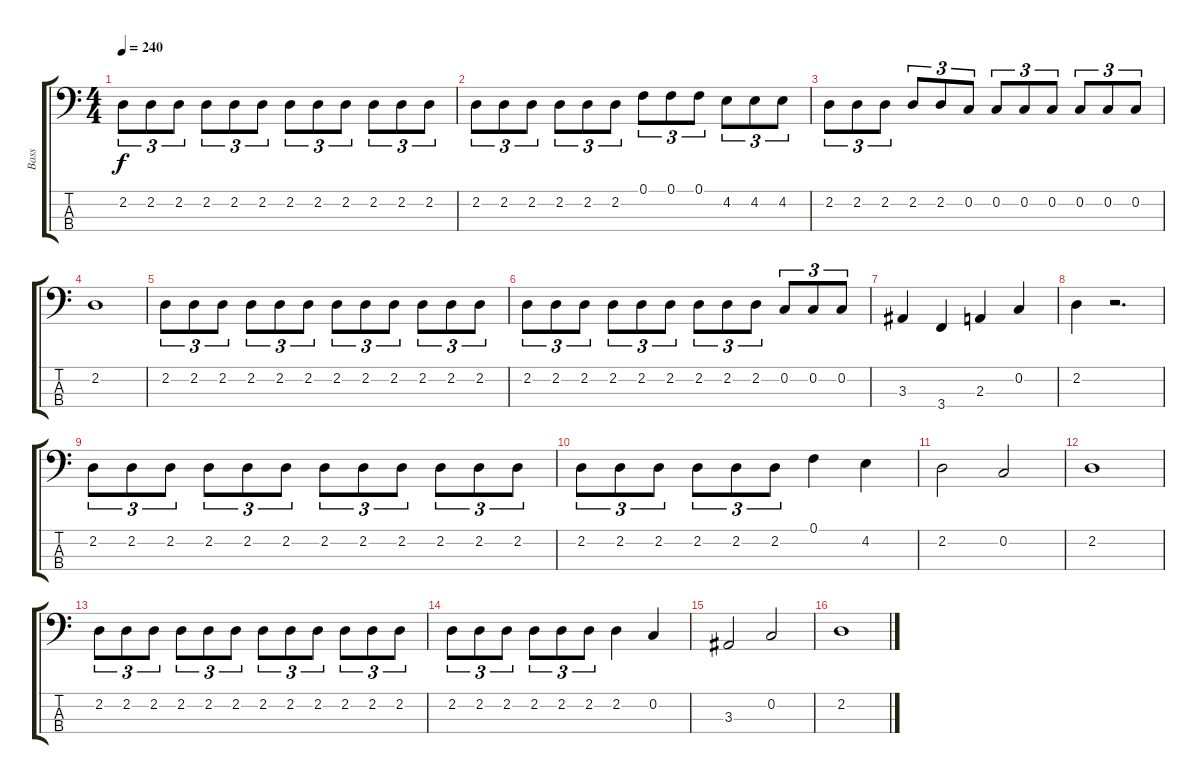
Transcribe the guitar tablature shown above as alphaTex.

\track ("Bass" "Bass") {instrument electricbasspick}
\staff {score tabs}
\tuning (F2 C2 G1 D1) {hide}
\ts (4 4)
\tempo 240
\clef f4
\ks c
2.2.8{tu (3 2) dy f instrument electricbasspick} 2.2.8{tu (3 2)} 2.2.8{tu (3 2)} 2.2.8{tu (3 2)} 2.2.8{tu (3 2)} 2.2.8{tu (3 2)} 2.2.8{tu (3 2)} 2.2.8{tu (3 2)} 2.2.8{tu (3 2)} 2.2.8{tu (3 2)} 2.2.8{tu (3 2)} 2.2.8{tu (3 2)} |
2.2.8{tu (3 2)} 2.2.8{tu (3 2)} 2.2.8{tu (3 2)} 2.2.8{tu (3 2)} 2.2.8{tu (3 2)} 2.2.8{tu (3 2)} 0.1.8{tu (3 2)} 0.1.8{tu (3 2)} 0.1.8{tu (3 2)} 4.2.8{tu (3 2)} 4.2.8{tu (3 2)} 4.2.8{tu (3 2)} |
2.2.8{tu (3 2)} 2.2.8{tu (3 2)} 2.2.8{tu (3 2)} 2.2.8{tu (3 2)} 2.2.8{tu (3 2)} 0.2.8{tu (3 2)} 0.2.8{tu (3 2)} 0.2.8{tu (3 2)} 0.2.8{tu (3 2)} 0.2.8{tu (3 2)} 0.2.8{tu (3 2)} 0.2.8{tu (3 2)} |
2.2.1 |
2.2.8{tu (3 2)} 2.2.8{tu (3 2)} 2.2.8{tu (3 2)} 2.2.8{tu (3 2)} 2.2.8{tu (3 2)} 2.2.8{tu (3 2)} 2.2.8{tu (3 2)} 2.2.8{tu (3 2)} 2.2.8{tu (3 2)} 2.2.8{tu (3 2)} 2.2.8{tu (3 2)} 2.2.8{tu (3 2)} |
2.2.8{tu (3 2)} 2.2.8{tu (3 2)} 2.2.8{tu (3 2)} 2.2.8{tu (3 2)} 2.2.8{tu (3 2)} 2.2.8{tu (3 2)} 2.2.8{tu (3 2)} 2.2.8{tu (3 2)} 2.2.8{tu (3 2)} 0.2.8{tu (3 2)} 0.2.8{tu (3 2)} 0.2.8{tu (3 2)} |
3.3.4 3.4.4 2.3.4 0.2.4 |
2.2.4 r.2{d} |
2.2.8{tu (3 2)} 2.2.8{tu (3 2)} 2.2.8{tu (3 2)} 2.2.8{tu (3 2)} 2.2.8{tu (3 2)} 2.2.8{tu (3 2)} 2.2.8{tu (3 2)} 2.2.8{tu (3 2)} 2.2.8{tu (3 2)} 2.2.8{tu (3 2)} 2.2.8{tu (3 2)} 2.2.8{tu (3 2)} |
2.2.8{tu (3 2)} 2.2.8{tu (3 2)} 2.2.8{tu (3 2)} 2.2.8{tu (3 2)} 2.2.8{tu (3 2)} 2.2.8{tu (3 2)} 0.1.4 4.2.4 |
2.2.2 0.2.2 |
2.2.1 |
2.2.8{tu (3 2)} 2.2.8{tu (3 2)} 2.2.8{tu (3 2)} 2.2.8{tu (3 2)} 2.2.8{tu (3 2)} 2.2.8{tu (3 2)} 2.2.8{tu (3 2)} 2.2.8{tu (3 2)} 2.2.8{tu (3 2)} 2.2.8{tu (3 2)} 2.2.8{tu (3 2)} 2.2.8{tu (3 2)} |
2.2.8{tu (3 2)} 2.2.8{tu (3 2)} 2.2.8{tu (3 2)} 2.2.8{tu (3 2)} 2.2.8{tu (3 2)} 2.2.8{tu (3 2)} 2.2.4 0.2.4 |
3.3.2 0.2.2 |
2.2.1
